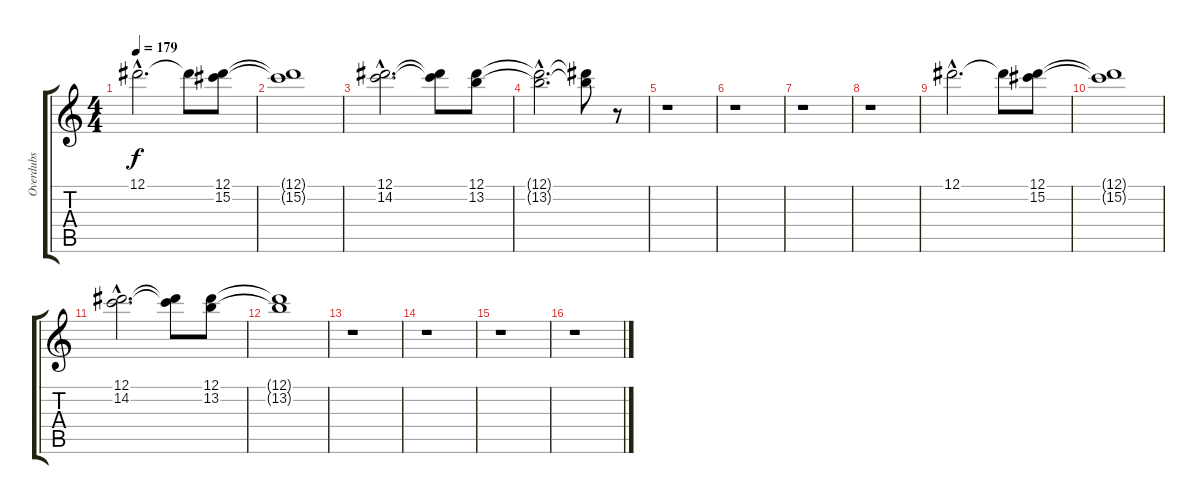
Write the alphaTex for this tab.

\track ("Overdubs" "Overdubs") {instrument overdrivenguitar}
\staff {score tabs}
\tuning (Eb4 Bb3 Gb3 Db3 Ab2 Eb2) {hide}
\ts (4 4)
\tempo 179
\clef g2
\ks c
12.1{hac}.2{d dy f} 12.1{t}.8 (12.1 15.2).8 |
(12.1{t} 15.2{t}).1 |
(12.1{hac} 14.2{hac}).2{d} (12.1{t} 14.2{t}).8 (12.1 13.2).8 |
(12.1{hac t} 13.2{hac t}).2{d} (12.1{t} 13.2{t}).8 r.8 |
r.1 |
r.1 |
r.1 |
r.1 |
12.1{hac}.2{d} 12.1{t}.8 (12.1 15.2).8 |
(12.1{t} 15.2{t}).1 |
(12.1{hac} 14.2{hac}).2{d} (12.1{t} 14.2{t}).8 (12.1 13.2).8 |
(12.1{t} 13.2{t}).1 |
r.1 |
r.1 |
r.1 |
r.1
